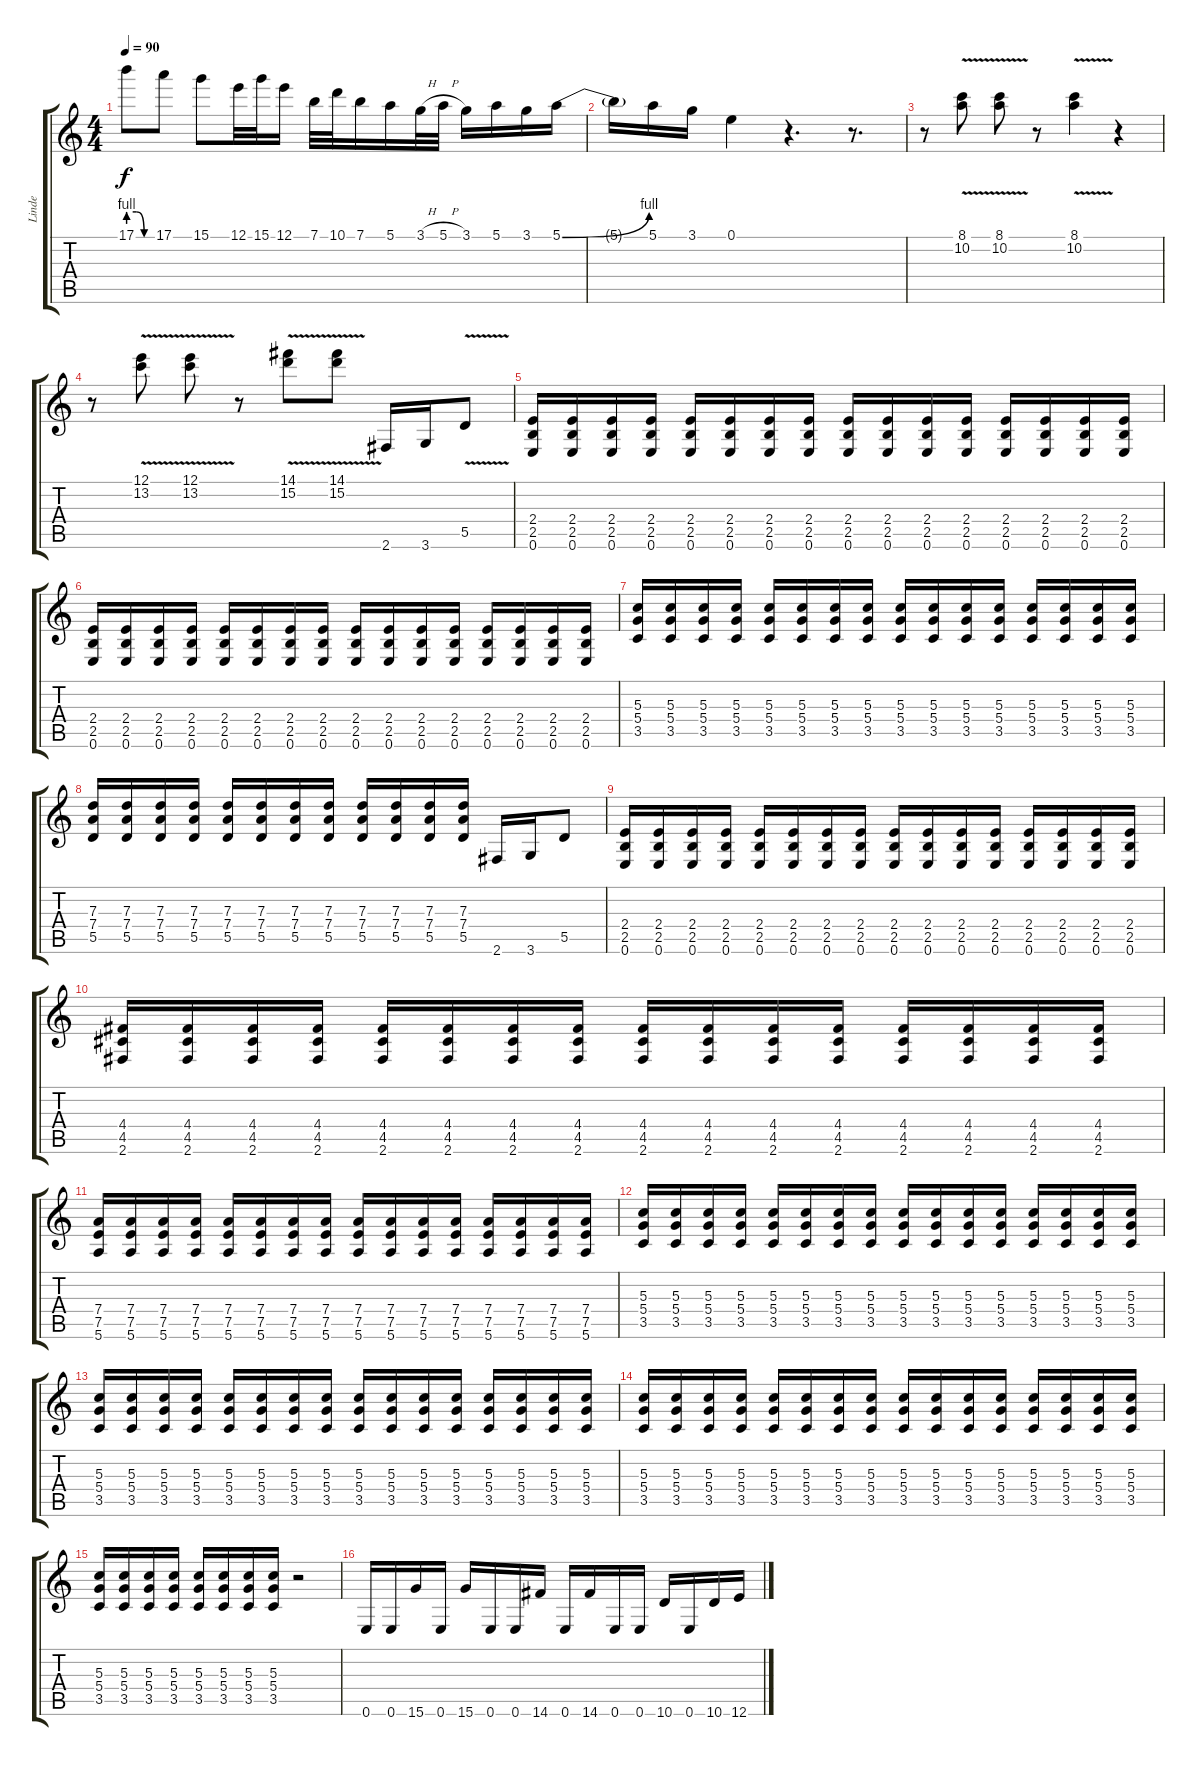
\track ("Linde" "Linde") {instrument distortionguitar}
\staff {score tabs}
\tuning (E4 B3 G3 D3 A2 E2) {hide}
\ts (4 4)
\tempo 90
\clef g2
\ks c
17.1{be (custom 0 4 20 4 40 0 60 0)}.8{dy f} 17.1.8 15.1.8 12.1.32 15.1.32 12.1.16 7.1.32 10.1.32 7.1.16 5.1.16 3.1{h}.32 5.1{h}.32 3.1.16 5.1.16 3.1.16 5.1{be (bend 0 0 60 4)}.16 |
5.1{t}.16 5.1.16 3.1.16 0.1.4 r.4{d} r.8{d} |
r.8 (8.1{v} 10.2).8 (8.1{v} 10.2).8 r.8 (8.1{v} 10.2).4 r.4 |
r.8 (12.1{v} 13.2).8 (12.1{v} 13.2).8 r.8 (14.1{v} 15.2).8 (14.1{v} 15.2).8 2.6.16 3.6.16 5.5{v}.8 |
(2.4 2.5 0.6).16 (2.4 2.5 0.6).16 (2.4 2.5 0.6).16 (2.4 2.5 0.6).16 (2.4 2.5 0.6).16 (2.4 2.5 0.6).16 (2.4 2.5 0.6).16 (2.4 2.5 0.6).16 (2.4 2.5 0.6).16 (2.4 2.5 0.6).16 (2.4 2.5 0.6).16 (2.4 2.5 0.6).16 (2.4 2.5 0.6).16 (2.4 2.5 0.6).16 (2.4 2.5 0.6).16 (2.4 2.5 0.6).16 |
(2.4 2.5 0.6).16 (2.4 2.5 0.6).16 (2.4 2.5 0.6).16 (2.4 2.5 0.6).16 (2.4 2.5 0.6).16 (2.4 2.5 0.6).16 (2.4 2.5 0.6).16 (2.4 2.5 0.6).16 (2.4 2.5 0.6).16 (2.4 2.5 0.6).16 (2.4 2.5 0.6).16 (2.4 2.5 0.6).16 (2.4 2.5 0.6).16 (2.4 2.5 0.6).16 (2.4 2.5 0.6).16 (2.4 2.5 0.6).16 |
(5.3 5.4 3.5).16 (5.3 5.4 3.5).16 (5.3 5.4 3.5).16 (5.3 5.4 3.5).16 (5.3 5.4 3.5).16 (5.3 5.4 3.5).16 (5.3 5.4 3.5).16 (5.3 5.4 3.5).16 (5.3 5.4 3.5).16 (5.3 5.4 3.5).16 (5.3 5.4 3.5).16 (5.3 5.4 3.5).16 (5.3 5.4 3.5).16 (5.3 5.4 3.5).16 (5.3 5.4 3.5).16 (5.3 5.4 3.5).16 |
(7.3 7.4 5.5).16 (7.3 7.4 5.5).16 (7.3 7.4 5.5).16 (7.3 7.4 5.5).16 (7.3 7.4 5.5).16 (7.3 7.4 5.5).16 (7.3 7.4 5.5).16 (7.3 7.4 5.5).16 (7.3 7.4 5.5).16 (7.3 7.4 5.5).16 (7.3 7.4 5.5).16 (7.3 7.4 5.5).16 2.6.16 3.6.16 5.5.8 |
(2.4 2.5 0.6).16 (2.4 2.5 0.6).16 (2.4 2.5 0.6).16 (2.4 2.5 0.6).16 (2.4 2.5 0.6).16 (2.4 2.5 0.6).16 (2.4 2.5 0.6).16 (2.4 2.5 0.6).16 (2.4 2.5 0.6).16 (2.4 2.5 0.6).16 (2.4 2.5 0.6).16 (2.4 2.5 0.6).16 (2.4 2.5 0.6).16 (2.4 2.5 0.6).16 (2.4 2.5 0.6).16 (2.4 2.5 0.6).16 |
(4.4 4.5 2.6).16 (4.4 4.5 2.6).16 (4.4 4.5 2.6).16 (4.4 4.5 2.6).16 (4.4 4.5 2.6).16 (4.4 4.5 2.6).16 (4.4 4.5 2.6).16 (4.4 4.5 2.6).16 (4.4 4.5 2.6).16 (4.4 4.5 2.6).16 (4.4 4.5 2.6).16 (4.4 4.5 2.6).16 (4.4 4.5 2.6).16 (4.4 4.5 2.6).16 (4.4 4.5 2.6).16 (4.4 4.5 2.6).16 |
(7.4 7.5 5.6).16 (7.4 7.5 5.6).16 (7.4 7.5 5.6).16 (7.4 7.5 5.6).16 (7.4 7.5 5.6).16 (7.4 7.5 5.6).16 (7.4 7.5 5.6).16 (7.4 7.5 5.6).16 (7.4 7.5 5.6).16 (7.4 7.5 5.6).16 (7.4 7.5 5.6).16 (7.4 7.5 5.6).16 (7.4 7.5 5.6).16 (7.4 7.5 5.6).16 (7.4 7.5 5.6).16 (7.4 7.5 5.6).16 |
(5.3 5.4 3.5).16 (5.3 5.4 3.5).16 (5.3 5.4 3.5).16 (5.3 5.4 3.5).16 (5.3 5.4 3.5).16 (5.3 5.4 3.5).16 (5.3 5.4 3.5).16 (5.3 5.4 3.5).16 (5.3 5.4 3.5).16 (5.3 5.4 3.5).16 (5.3 5.4 3.5).16 (5.3 5.4 3.5).16 (5.3 5.4 3.5).16 (5.3 5.4 3.5).16 (5.3 5.4 3.5).16 (5.3 5.4 3.5).16 |
(5.3 5.4 3.5).16 (5.3 5.4 3.5).16 (5.3 5.4 3.5).16 (5.3 5.4 3.5).16 (5.3 5.4 3.5).16 (5.3 5.4 3.5).16 (5.3 5.4 3.5).16 (5.3 5.4 3.5).16 (5.3 5.4 3.5).16 (5.3 5.4 3.5).16 (5.3 5.4 3.5).16 (5.3 5.4 3.5).16 (5.3 5.4 3.5).16 (5.3 5.4 3.5).16 (5.3 5.4 3.5).16 (5.3 5.4 3.5).16 |
(5.3 5.4 3.5).16 (5.3 5.4 3.5).16 (5.3 5.4 3.5).16 (5.3 5.4 3.5).16 (5.3 5.4 3.5).16 (5.3 5.4 3.5).16 (5.3 5.4 3.5).16 (5.3 5.4 3.5).16 (5.3 5.4 3.5).16 (5.3 5.4 3.5).16 (5.3 5.4 3.5).16 (5.3 5.4 3.5).16 (5.3 5.4 3.5).16 (5.3 5.4 3.5).16 (5.3 5.4 3.5).16 (5.3 5.4 3.5).16 |
(5.3 5.4 3.5).16 (5.3 5.4 3.5).16 (5.3 5.4 3.5).16 (5.3 5.4 3.5).16 (5.3 5.4 3.5).16 (5.3 5.4 3.5).16 (5.3 5.4 3.5).16 (5.3 5.4 3.5).16 r.2 |
0.6.16 0.6.16 15.6.16 0.6.16 15.6.16 0.6.16 0.6.16 14.6.16 0.6.16 14.6.16 0.6.16 0.6.16 10.6.16 0.6.16 10.6.16 12.6.16
